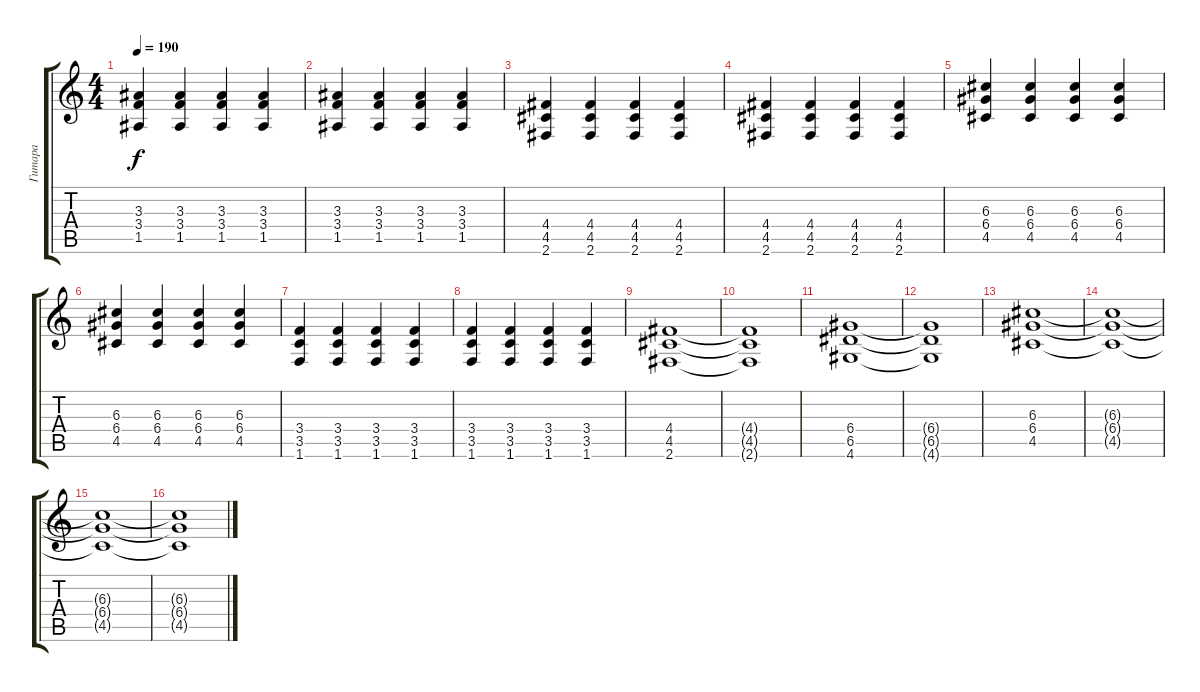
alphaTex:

\track ("Гитара" "Гитара") {instrument distortionguitar}
\staff {score tabs}
\tuning (E4 B3 G3 D3 A2 E2) {hide}
\ts (4 4)
\tempo 190
\clef g2
\ks c
(3.3 3.4 1.5).4{dy f} (3.3 3.4 1.5).4 (3.3 3.4 1.5).4 (3.3 3.4 1.5).4 |
(3.3 3.4 1.5).4 (3.3 3.4 1.5).4 (3.3 3.4 1.5).4 (3.3 3.4 1.5).4 |
(4.4 4.5 2.6).4 (4.4 4.5 2.6).4 (4.4 4.5 2.6).4 (4.4 4.5 2.6).4 |
(4.4 4.5 2.6).4 (4.4 4.5 2.6).4 (4.4 4.5 2.6).4 (4.4 4.5 2.6).4 |
(6.3 6.4 4.5).4 (6.3 6.4 4.5).4 (6.3 6.4 4.5).4 (6.3 6.4 4.5).4 |
(6.3 6.4 4.5).4 (6.3 6.4 4.5).4 (6.3 6.4 4.5).4 (6.3 6.4 4.5).4 |
(3.4 3.5 1.6).4 (3.4 3.5 1.6).4 (3.4 3.5 1.6).4 (3.4 3.5 1.6).4 |
(3.4 3.5 1.6).4 (3.4 3.5 1.6).4 (3.4 3.5 1.6).4 (3.4 3.5 1.6).4 |
(4.4 4.5 2.6).1 |
(4.4{t} 4.5{t} 2.6{t}).1 |
(6.4 6.5 4.6).1 |
(6.4{t} 6.5{t} 4.6{t}).1 |
(6.3 6.4 4.5).1{volume 0} |
(6.3{t} 6.4{t} 4.5{t}).1 |
(6.3{t} 6.4{t} 4.5{t}).1 |
(6.3{t} 6.4{t} 4.5{t}).1
